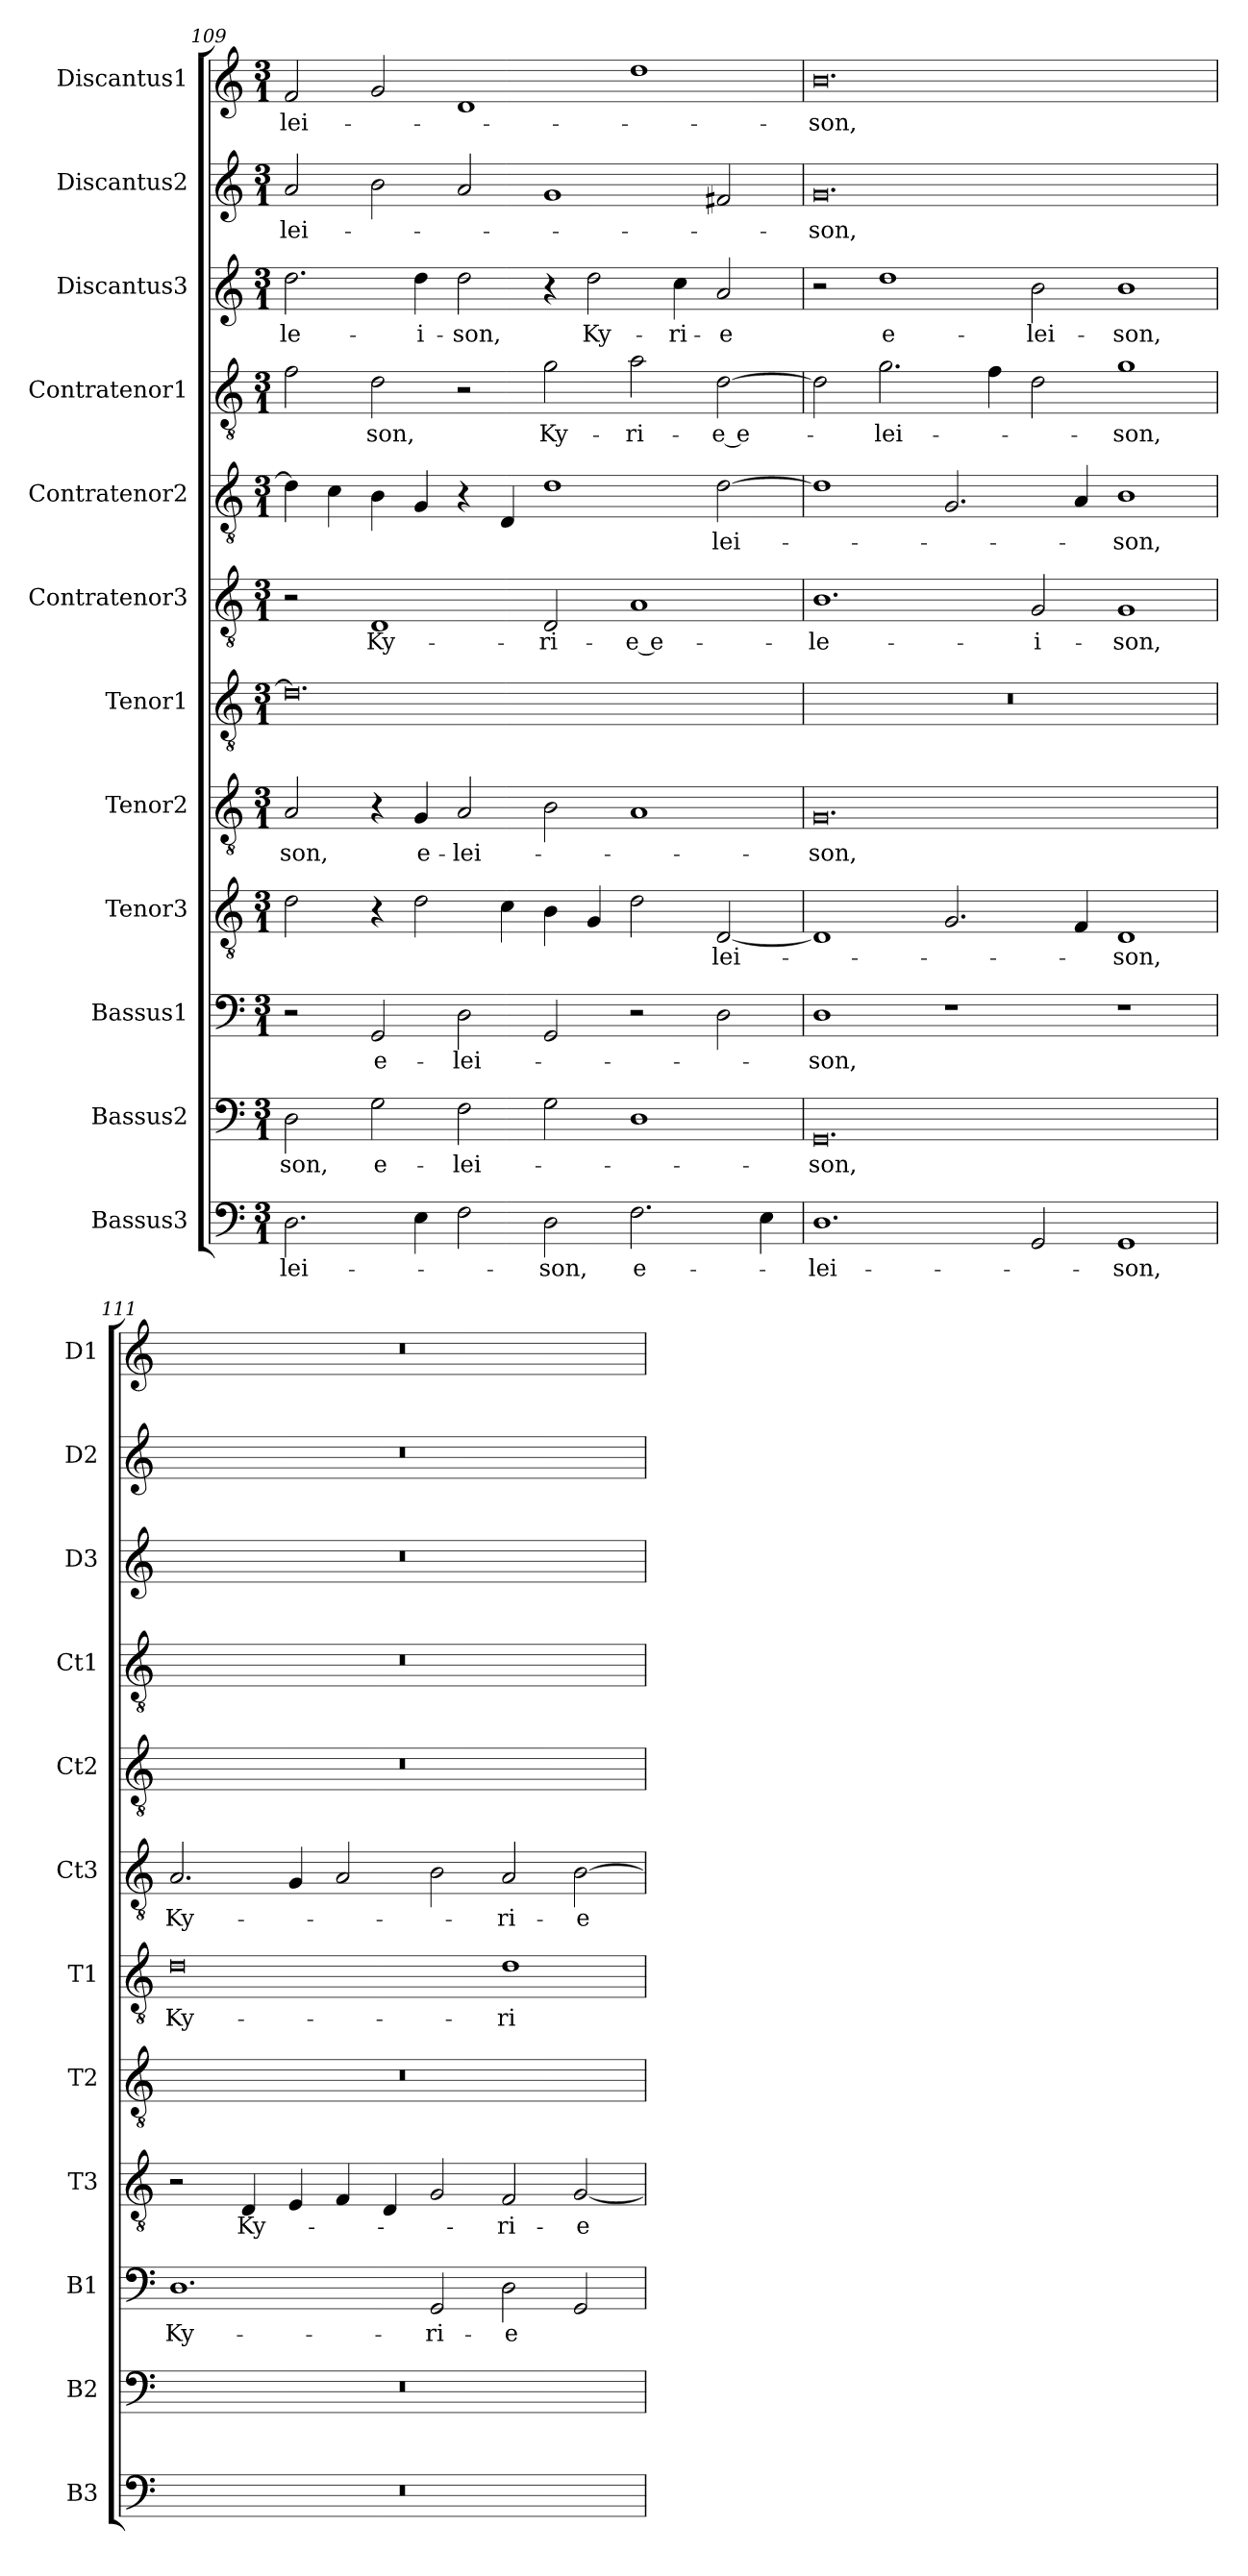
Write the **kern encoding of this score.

**kern	**text	**kern	**text	**kern	**text	**kern	**text	**kern	**text	**kern	**text	**kern	**text	**kern	**text	**kern	**text	**kern	**text	**kern	**text	**kern	**text
*part12	*part12	*part11	*part11	*part10	*part10	*part9	*part9	*part8	*part8	*part7	*part7	*part6	*part6	*part5	*part5	*part4	*part4	*part3	*part3	*part2	*part2	*part1	*part1
*staff12	*staff12	*staff11	*staff11	*staff10	*staff10	*staff9	*staff9	*staff8	*staff8	*staff7	*staff7	*staff6	*staff6	*staff5	*staff5	*staff4	*staff4	*staff3	*staff3	*staff2	*staff2	*staff1	*staff1
*I"Bassus3	*	*I"Bassus2	*	*I"Bassus1	*	*I"Tenor3	*	*I"Tenor2	*	*I"Tenor1	*	*I"Contratenor3	*	*I"Contratenor2	*	*I"Contratenor1	*	*I"Discantus3	*	*I"Discantus2	*	*I"Discantus1	*
*I'B3	*	*I'B2	*	*I'B1	*	*I'T3	*	*I'T2	*	*I'T1	*	*I'Ct3	*	*I'Ct2	*	*I'Ct1	*	*I'D3	*	*I'D2	*	*I'D1	*
*clefF4	*	*clefF4	*	*clefF4	*	*clefGv2	*	*clefGv2	*	*clefGv2	*	*clefGv2	*	*clefGv2	*	*clefGv2	*	*clefG2	*	*clefG2	*	*clefG2	*
*k[]	*	*k[]	*	*k[]	*	*k[]	*	*k[]	*	*k[]	*	*k[]	*	*k[]	*	*k[]	*	*k[]	*	*k[]	*	*k[]	*
*M3/1	*	*M3/1	*	*M3/1	*	*M3/1	*	*M3/1	*	*M3/1	*	*M3/1	*	*M3/1	*	*M3/1	*	*M3/1	*	*M3/1	*	*M3/1	*
=109	=109	=109	=109	=109	=109	=109	=109	=109	=109	=109	=109	=109	=109	=109	=109	=109	=109	=109	=109	=109	=109	=109	=109
2.D	-lei-	2D	-son,	2r	.	2d	.	2A	-son,	0.d]	.	2r	.	4d]	.	2f	.	2.dd	-le-	2a	-lei-	2f	-lei-
.	.	.	.	.	.	.	.	.	.	.	.	.	.	4c	.	.	.	.	.	.	.	.	.
.	.	2G	e-	2GG	e-	4r	.	4r	.	.	.	1D	Ky-	4B	.	2d	-son,	.	.	2b	.	2g	.
4E	.	.	.	.	.	2d	.	4G	e-	.	.	.	.	4G	.	.	.	4dd	-i-	.	.	.	.
2F	.	2F	-lei-	2D	-lei-	.	.	2A	-lei-	.	.	.	.	4r	.	2r	.	2dd	-son,	2a	.	1d	.
.	.	.	.	.	.	4c	.	.	.	.	.	.	.	4D	.	.	.	.	.	.	.	.	.
2D	-son,	2G	.	2GG	.	4B	.	2B	.	.	.	2D	-ri-	1d	.	2g	Ky-	4r	.	1g	.	.	.
.	.	.	.	.	.	4G	.	.	.	.	.	.	.	.	.	.	.	2dd	Ky-	.	.	.	.
2.F	e-	1D	.	2r	.	2d	.	1A	.	.	.	1A	-e e-	.	.	2a	-ri-	.	.	.	.	1dd	.
.	.	.	.	.	.	.	.	.	.	.	.	.	.	.	.	.	.	4cc	-ri-	.	.	.	.
.	.	.	.	2D	.	[2D	-lei-	.	.	.	.	.	.	[2d	-lei-	[2d	-e e-	2a	-e	2f#X	.	.	.
4E	.	.	.	.	.	.	.	.	.	.	.	.	.	.	.	.	.	.	.	.	.	.	.
=110	=110	=110	=110	=110	=110	=110	=110	=110	=110	=110	=110	=110	=110	=110	=110	=110	=110	=110	=110	=110	=110	=110	=110
1.D	-lei-	0.GG	-son,	1D	-son,	1D]	.	0.G	-son,	0.r	.	1.B	-le-	1d]	.	2d]	.	2r	.	0.g	-son,	0.b	-son,
.	.	.	.	.	.	.	.	.	.	.	.	.	.	.	.	2.g	-lei-	1dd	e-	.	.	.	.
.	.	.	.	1r	.	2.G	.	.	.	.	.	.	.	2.G	.	.	.	.	.	.	.	.	.
.	.	.	.	.	.	.	.	.	.	.	.	.	.	.	.	4f	.	.	.	.	.	.	.
2GG	.	.	.	.	.	.	.	.	.	.	.	2G	-i-	.	.	2d	.	2b	-lei-	.	.	.	.
.	.	.	.	.	.	4F	.	.	.	.	.	.	.	4A	.	.	.	.	.	.	.	.	.
1GG	-son,	.	.	1r	.	1D	-son,	.	.	.	.	1G	-son,	1B	-son,	1g	-son,	1b	-son,	.	.	.	.
=111	=111	=111	=111	=111	=111	=111	=111	=111	=111	=111	=111	=111	=111	=111	=111	=111	=111	=111	=111	=111	=111	=111	=111
0.r	.	0.r	.	1.D	Ky-	2r	.	0.r	.	0d	Ky-	2.A	Ky-	0.r	.	0.r	.	0.r	.	0.r	.	0.r	.
.	.	.	.	.	.	4D	Ky-	.	.	.	.	.	.	.	.	.	.	.	.	.	.	.	.
.	.	.	.	.	.	4E	.	.	.	.	.	4G	.	.	.	.	.	.	.	.	.	.	.
.	.	.	.	.	.	4F	.	.	.	.	.	2A	.	.	.	.	.	.	.	.	.	.	.
.	.	.	.	.	.	4D	.	.	.	.	.	.	.	.	.	.	.	.	.	.	.	.	.
.	.	.	.	2GG	-ri-	2G	.	.	.	.	.	2B	.	.	.	.	.	.	.	.	.	.	.
.	.	.	.	2D	-e	2F	-ri-	.	.	1d	-ri-	2A	-ri-	.	.	.	.	.	.	.	.	.	.
.	.	.	.	2GG	.	[2G	-e	.	.	.	.	[2B	-e	.	.	.	.	.	.	.	.	.	.
=	=	=	=	=	=	=	=	=	=	=	=	=	=	=	=	=	=	=	=	=	=	=	=
*-	*-	*-	*-	*-	*-	*-	*-	*-	*-	*-	*-	*-	*-	*-	*-	*-	*-	*-	*-	*-	*-	*-	*-
